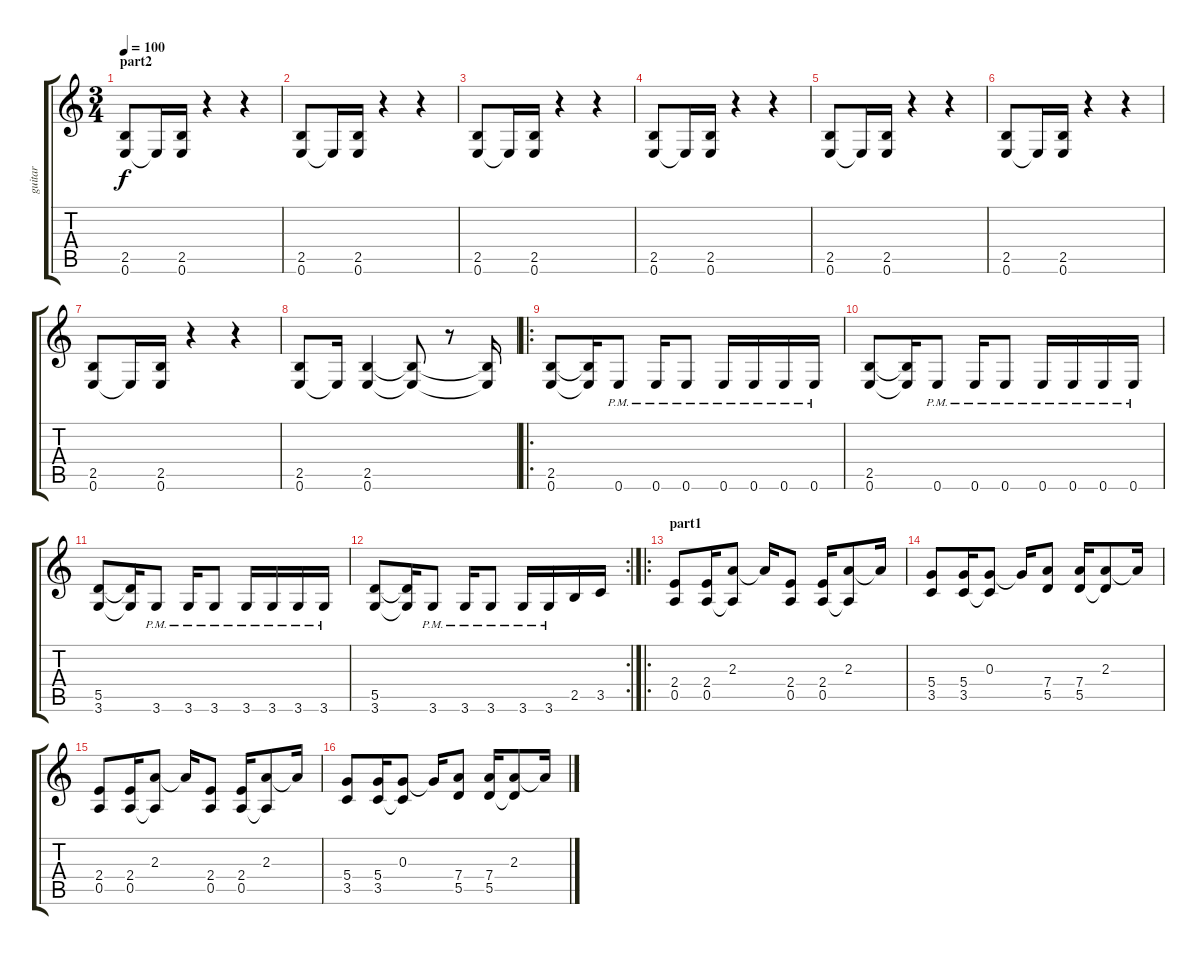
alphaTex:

\track ("guitar" "guitar") {instrument distortionguitar}
\staff {score tabs}
\tuning (E4 B3 G3 D3 A2 E2) {hide}
\ts (3 4)
\section ("" "part2")
\tempo 100
\clef g2
\ks c
(2.5 0.6).8{dy f} 0.6{t}.16 (2.5 0.6).16 r.4 r.4 |
(2.5 0.6).8 0.6{t}.16 (2.5 0.6).16 r.4 r.4 |
(2.5 0.6).8 0.6{t}.16 (2.5 0.6).16 r.4 r.4 |
(2.5 0.6).8 0.6{t}.16 (2.5 0.6).16 r.4 r.4 |
(2.5 0.6).8 0.6{t}.16 (2.5 0.6).16 r.4 r.4 |
(2.5 0.6).8 0.6{t}.16 (2.5 0.6).16 r.4 r.4 |
(2.5 0.6).8 0.6{t}.16 (2.5 0.6).16 r.4 r.4 |
(2.5 0.6).8 0.6{t}.16 (2.5 0.6).4 (2.5{t} 0.6{t}).8 r.8 (2.5{t} 0.6{t}).16 |
\ro
(2.5 0.6).8 (2.5{t} 0.6{t}).16 0.6{pm}.8 0.6{pm}.16 0.6{pm}.8 0.6{pm}.16 0.6{pm}.16 0.6{pm}.16 0.6{pm}.16 |
(2.5 0.6).8 (2.5{t} 0.6{t}).16 0.6{pm}.8 0.6{pm}.16 0.6{pm}.8 0.6{pm}.16 0.6{pm}.16 0.6{pm}.16 0.6{pm}.16 |
(5.5 3.6).8 (5.5{t} 3.6{t}).16 3.6{pm}.8 3.6{pm}.16 3.6{pm}.8 3.6{pm}.16 3.6{pm}.16 3.6{pm}.16 3.6{pm}.16 |
\rc 2
(5.5 3.6).8 (5.5{t} 3.6{t}).16 3.6{pm}.8 3.6{pm}.16 3.6{pm}.8 3.6{pm}.16 3.6{pm}.16 2.5.16 3.5.16 |
\ro
\section ("" "part1")
(2.4 0.5).8 (2.4 0.5).16 (2.3 0.5{t}).8 2.3{t}.16 (2.4 0.5).8 (2.4 0.5).16 (2.3 0.5{t}).8 2.3{t}.16 |
(5.4 3.5).8 (5.4 3.5).16 (0.3 3.5{t}).8 0.3{t}.16 (7.4 5.5).8 (7.4 5.5).16 (2.3 5.5{t}).8 2.3{t}.16 |
(2.4 0.5).8 (2.4 0.5).16 (2.3 0.5{t}).8 2.3{t}.16 (2.4 0.5).8 (2.4 0.5).16 (2.3 0.5{t}).8 2.3{t}.16 |
(5.4 3.5).8 (5.4 3.5).16 (0.3 3.5{t}).8 0.3{t}.16 (7.4 5.5).8 (7.4 5.5).16 (2.3 5.5{t}).8 2.3{t}.16
